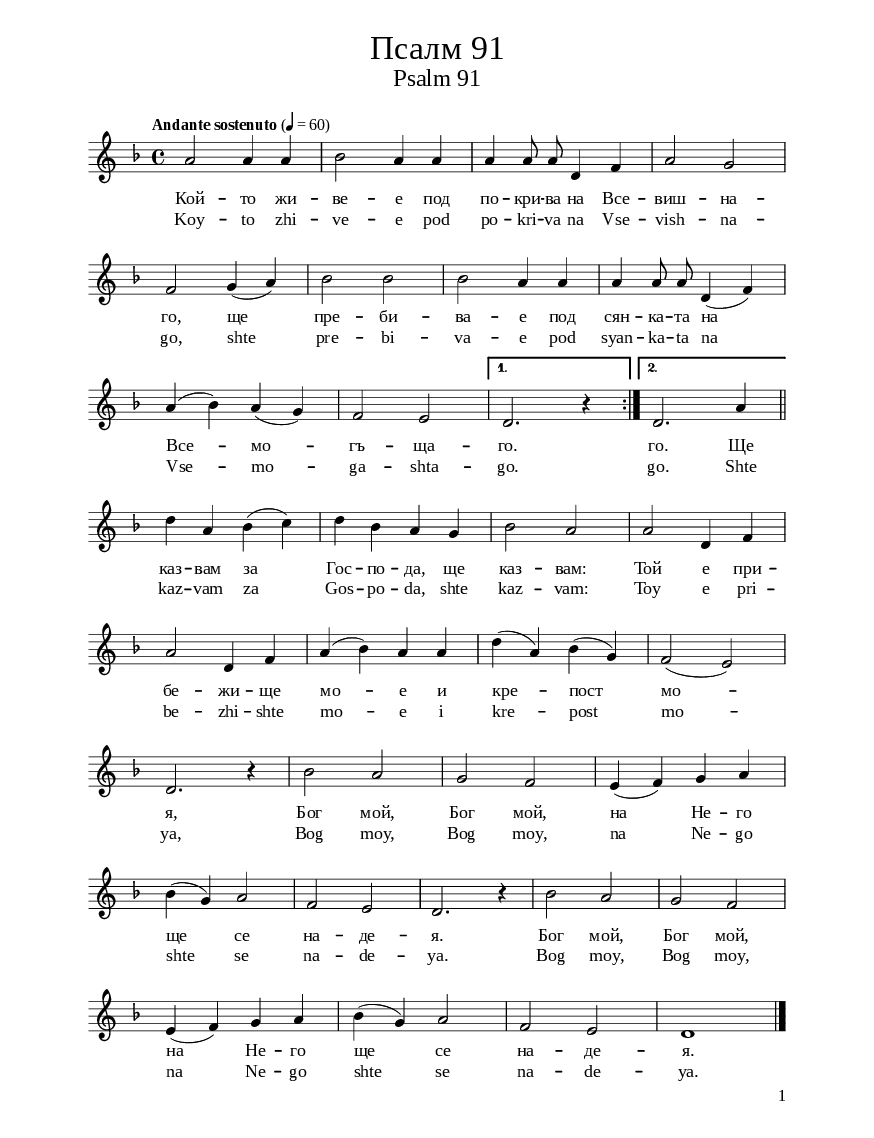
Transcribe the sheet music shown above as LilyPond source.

\version "2.24.1"

% include paper part and global functions
\include "include/globals.ily"

\bookpart {
  \label #'ref057
  \tocItem \markup "Псалм 91 – Psalm 91"
  \include "include/bookpart-paper.ily"
  \score {
    \include "include/score-layout.ily"

    \new Voice \relative a' {
      \clef treble
      \key d \minor
      \time 4/4
      \tempoFunc "Andante sostenuto" 4 "60"
      \repeat volta 2 {
        a2 a4 a4 | bes2 a4 a4 | a4 \autoBeamOff a8 a8 d,4 f4 |  a2 g2 |\break
        f2 g4 ( a4 ) | bes2 bes2 | bes2 a4 a4 | a4 a8 a8 d,4 ( f4 ) | \break
        a4 ( bes4 ) a4 ( g4 ) |  f2 e2 |
      }
      \alternative {
        { d2. r4 | }
        { d2. a'4 | \bar "||" \break }
      }

      d4 a4 bes4 ( c4 ) | d4 bes4 a4 g4 | bes2 a2 | a2 d,4 f4 | \break
      a2 d,4 f4 | a4 ( bes4 ) a4 a4 | d4 ( a4 ) bes4 ( g4 ) | f2 ( e2 ) | \break
      d2. r4 | bes'2 a2 | g2 f2 |  e4 ( f4 ) g4 a4 | \break
      bes4 ( g4 ) a2 | f2 e2 | d2. r4 | bes'2 a2 | g2 f2 | \break
      e4 ( f4 ) g4 a4 | bes4 ( g4 ) a2 | f2 e2 | d1| \bar "|." \break
    }

    \addlyrics {
      Кой -- то жи -- ве -- е под по -- кри -- ва на Все -- виш -- на --
      го, ще пре -- би -- ва -- е под сян -- ка -- та на
      Все -- мо -- гъ -- ща -- го. го. Ще
      каз -- вам за Гос -- по -- да, ще каз -- вам: Той е при --
      бе -- жи -- ще мо -- е и кре -- пост мо --
      я, Бог мой, Бог мой, на Не -- го
      ще се на -- де -- я. Бог мой, Бог мой,
      на Не -- го ще се на -- де -- я.
    }

    \addlyrics {
      Koy -- to zhi -- ve -- e pod po -- kri -- va na Vse -- vish -- na --
      go, shte pre -- bi -- va -- e pod syan -- ka -- ta na
      Vse -- mo -- ga -- shta -- go. go. Shte
      kaz -- vam za Gos -- po -- da, shte kaz -- vam: Toy e pri --
      be -- zhi -- shte mo -- e i kre -- post mo --
      ya, Bog moy, Bog moy, na Ne -- go
      shte se na -- de -- ya. Bog moy, Bog moy,
      na Ne -- go shte se na -- de -- ya.
    }


    \header {
      title = \titleFunc "Псалм 91" "Psalm 91"
    }

    \midi{}

  } % score



  % include foreign translation(s) of the song
  \version "2.24.1"

\markup \fill-line { \fontsize #deTitleFontSize "Psalm 91" }
\markup \null
\markup \fontsize #deCoupletFontSize {
  \hspace #18
  \override #`(baseline-skip . ,deCoupletBaselineSkip)

  \column {


    \line { " "Wer im Schutz des Höchsten wohnt, }

    \line { " "bleibt im Schatten des Allmächtigen.}

    \line { " "Ich sage zum Herrn:}

    \line { " "Meine Zuflucht und meine Burg, mein Gott, }

    \line {  " "ich vertraue auf Ihn! }

  }

}


} % bookpart
